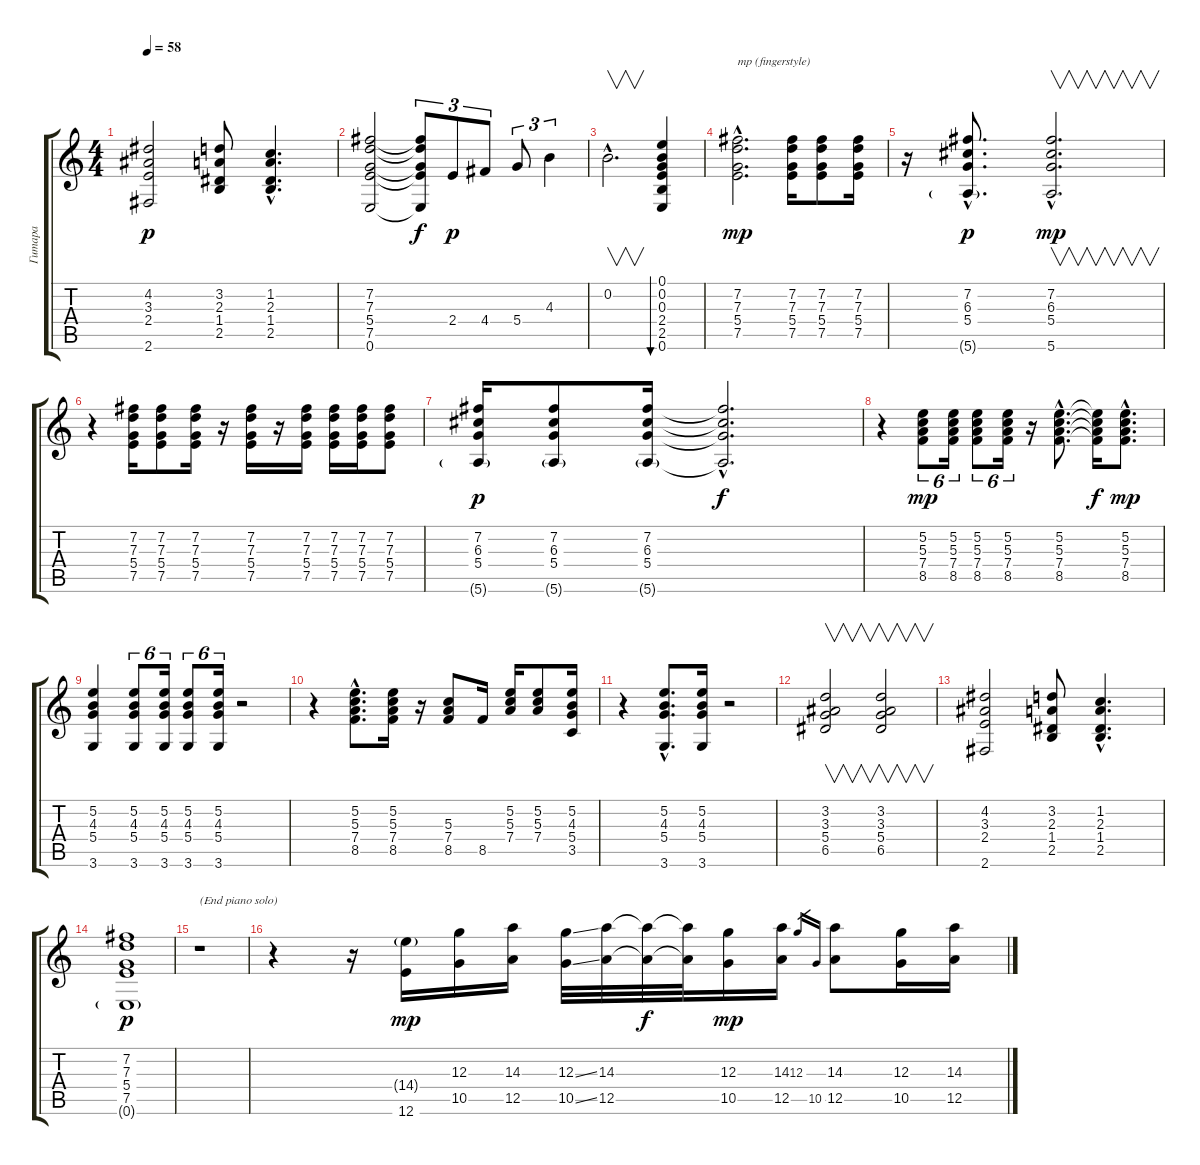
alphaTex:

\track ("Гитара" "Гитара") {instrument electricguitarjazz}
\staff {score tabs}
\tuning (E4 B3 G3 D3 A2 E2) {hide}
\ts (4 4)
\tempo 58
\clef g2
\ks c
(4.2 3.3 2.4 2.6).2{dy p} (3.2 2.3 1.4 2.5).8 (1.2{hac} 2.3{hac} 1.4{hac} 2.5{hac}).4{d} |
(7.2 7.3 5.4 7.5 0.6).2 (7.2{t} 7.3{t} 5.4{t} 7.5{t} 0.6{t}).8{tu (3 2) dy f} 2.4.8{tu (3 2) dy p} 4.4.8{tu (3 2)} 5.4.8{tu (3 2)} 4.3.4{tu (3 2)} |
0.2{hac}.2{v d} (0.1 0.2 0.3 2.4 2.5 0.6).4{bu 30} |
(7.2{hac} 7.3{hac} 5.4{hac} 7.5{hac}).2{d txt "mp (fingerstyle)" dy mp} (7.2 7.3 5.4 7.5).16 (7.2 7.3 5.4 7.5).8 (7.2 7.3 5.4 7.5).16 |
r.16 (7.2{hac} 6.3{hac} 5.4{hac} 5.6{g hac}).8{d dy p} (7.2{hac} 6.3{hac} 5.4{hac} 5.6{hac}).2{v d dy mp} |
r.4 (7.2 7.3 5.4 7.5).16 (7.2 7.3 5.4 7.5).8 (7.2 7.3 5.4 7.5).16 r.16 (7.2 7.3 5.4 7.5).16 r.16 (7.2 7.3 5.4 7.5).16 (7.2 7.3 5.4 7.5).16 (7.2 7.3 5.4 7.5).16 (7.2 7.3 5.4 7.5).8 |
(7.2 6.3 5.4 5.6{g}).16{dy p} (7.2 6.3 5.4 5.6{g}).8 (7.2 6.3 5.4 5.6{g}).16 (7.2{hac t} 6.3{hac t} 5.4{hac t} 5.6{hac t}).2{d dy f} |
r.4 (5.2 5.3 7.4 8.5).8{tu (6 4) dy mp} (5.2 5.3 7.4 8.5).16{tu (6 4)} (5.2 5.3 7.4 8.5).8{tu (6 4)} (5.2 5.3 7.4 8.5).16{tu (6 4)} r.16 (5.2{hac} 5.3{hac} 7.4{hac} 8.5{hac}).8{d} (5.2{t} 5.3{t} 7.4{t} 8.5{t}).16{dy f} (5.2{hac} 5.3{hac} 7.4{hac} 8.5{hac}).8{d dy mp} |
(5.2 4.3 5.4 3.6).4 (5.2 4.3 5.4 3.6).8{tu (6 4)} (5.2 4.3 5.4 3.6).16{tu (6 4)} (5.2 4.3 5.4 3.6).8{tu (6 4)} (5.2 4.3 5.4 3.6).16{tu (6 4)} r.2 |
r.4 (5.2{hac} 5.3{hac} 7.4{hac} 8.5{hac}).8{d} (5.2 5.3 7.4 8.5).16 r.16 (5.3 7.4 8.5).8 8.5.16 (5.2 5.3 7.4).16 (5.2 5.3 7.4).8 (5.2 4.3 5.4 3.5).16 |
r.4 (5.2{hac} 4.3{hac} 5.4{hac} 3.6{hac}).8{d} (5.2 4.3 5.4 3.6).16 r.2 |
(3.2 3.3 5.4 6.5).2{v} (3.2 3.3 5.4 6.5).2{v} |
(4.2 3.3 2.4 2.6).2 (3.2 2.3 1.4 2.5).8 (1.2{hac} 2.3{hac} 1.4{hac} 2.5{hac}).4{d} |
(7.2 7.3 5.4 7.5 0.6{g}).1{dy p} |
r.1{txt "(End piano solo)"} |
r.4 r.16 (14.4{g} 12.6).16{dy mp} (12.3 10.5).16 (14.3 12.5).16 (12.3{ss} 10.5{ss}).32 (14.3 12.5).32 (14.3{t} 12.5{t}).32{dy f} (14.3{t} 12.5{t}).32 (12.3 10.5).16{dy mp} (14.3 12.5).16 12.3.16{gr} 10.5.16{gr} (14.3 12.5).8 (12.3 10.5).16 (14.3 12.5).16
